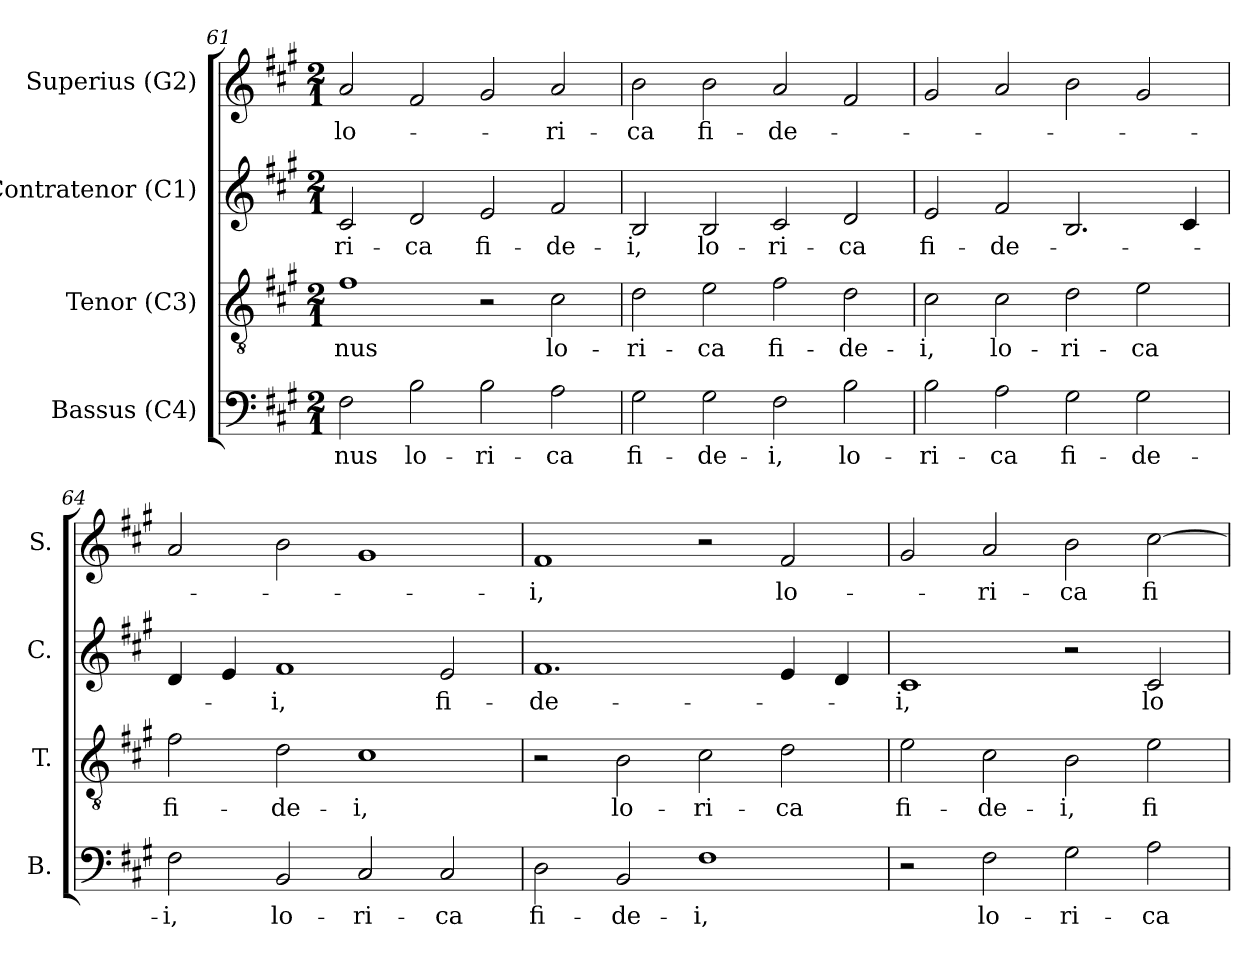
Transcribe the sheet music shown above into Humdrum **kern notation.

**kern	**text	**kern	**text	**kern	**text	**kern	**text
*part4	*part4	*part3	*part3	*part2	*part2	*part1	*part1
*staff4	*staff4	*staff3	*staff3	*staff2	*staff2	*staff1	*staff1
*I"Bassus (C4)	*	*I"Tenor (C3)	*	*I"Contratenor (C1)	*	*I"Superius (G2)	*
*I'B.	*	*I'T.	*	*I'C.	*	*I'S.	*
*clefF4	*	*clefGv2	*	*clefG2	*	*clefG2	*
*	*	*ITrd7c12	*	*ITrd7c12	*	*	*
*k[f#c#g#]	*	*k[f#c#g#]	*	*k[f#c#g#]	*	*k[f#c#g#]	*
*A:	*	*A:	*	*A:	*	*A:	*
*M2/1	*	*M2/1	*	*M2/1	*	*M2/1	*
=61	=61	=61	=61	=61	=61	=61	=61
!	!LO:LY:b:color=#000000	!	!	!	!	!	!
!	!	!	!LO:LY:b:color=#000000	!	!	!	!
!	!	!	!	!	!LO:LY:b:color=#000000	!	!
!	!	!	!	!	!	!	!LO:LY:b:color=#000000
2F#i\	-nus	1F#i	-nus	2C#i/	-ri-	2ai/	lo-
!	!LO:LY:b:color=#000000	!	!	!	!	!	!
!	!	!	!	!	!LO:LY:b:color=#000000	!	!
2Bi\	lo-	.	.	2Di/	-ca	2f#i/	.
!	!LO:LY:b:color=#000000	!	!	!	!	!	!
!	!	!	!	!	!LO:LY:b:color=#000000	!	!
2Bi\	-ri-	2r	.	2Ei/	fi-	2g#i/	.
!	!LO:LY:b:color=#000000	!	!	!	!	!	!
!	!	!	!LO:LY:b:color=#000000	!	!	!	!
!	!	!	!	!	!LO:LY:b:color=#000000	!	!
!	!	!	!	!	!	!	!LO:LY:b:color=#000000
2Ai\	-ca	2C#i\	lo-	2F#i/	-de-	2ai/	-ri-
=62	=62	=62	=62	=62	=62	=62	=62
!	!LO:LY:b:color=#000000	!	!	!	!	!	!
!	!	!	!LO:LY:b:color=#000000	!	!	!	!
!	!	!	!	!	!LO:LY:b:color=#000000	!	!
!	!	!	!	!	!	!	!LO:LY:b:color=#000000
2G#i\	fi-	2Di\	-ri-	2BBi/	-i,	2bi\	-ca
!	!LO:LY:b:color=#000000	!	!	!	!	!	!
!	!	!	!LO:LY:b:color=#000000	!	!	!	!
!	!	!	!	!	!LO:LY:b:color=#000000	!	!
!	!	!	!	!	!	!	!LO:LY:b:color=#000000
2G#i\	-de-	2Ei\	-ca	2BBi/	lo-	2bi\	fi-
!	!LO:LY:b:color=#000000	!	!	!	!	!	!
!	!	!	!LO:LY:b:color=#000000	!	!	!	!
!	!	!	!	!	!LO:LY:b:color=#000000	!	!
!	!	!	!	!	!	!	!LO:LY:b:color=#000000
2F#i\	-i,	2F#i\	fi-	2C#i/	-ri-	2ai/	-de-
!	!LO:LY:b:color=#000000	!	!	!	!	!	!
!	!	!	!LO:LY:b:color=#000000	!	!	!	!
!	!	!	!	!	!LO:LY:b:color=#000000	!	!
2Bi\	lo-	2Di\	-de-	2Di/	-ca	2f#i/	.
=63	=63	=63	=63	=63	=63	=63	=63
!	!LO:LY:b:color=#000000	!	!	!	!	!	!
!	!	!	!LO:LY:b:color=#000000	!	!	!	!
!	!	!	!	!	!LO:LY:b:color=#000000	!	!
2Bi\	-ri-	2C#i\	-i,	2Ei/	fi-	2g#i/	.
!	!LO:LY:b:color=#000000	!	!	!	!	!	!
!	!	!	!LO:LY:b:color=#000000	!	!	!	!
!	!	!	!	!	!LO:LY:b:color=#000000	!	!
2Ai\	-ca	2C#i\	lo-	2F#i/	-de-	2ai/	.
!	!LO:LY:b:color=#000000	!	!	!	!	!	!
!	!	!	!LO:LY:b:color=#000000	!	!	!	!
2G#i\	fi-	2Di\	-ri-	2.BBi/	.	2bi\	.
!	!LO:LY:b:color=#000000	!	!	!	!	!	!
!	!	!	!LO:LY:b:color=#000000	!	!	!	!
2G#i\	-de-	2Ei\	-ca	.	.	2g#i/	.
.	.	.	.	4C#i/	.	.	.
!!LO:PB:g=z
=64	=64	=64	=64	=64	=64	=64	=64
!	!LO:LY:b:color=#000000	!	!	!	!	!	!
!	!	!	!LO:LY:b:color=#000000	!	!	!	!
2F#i\	-i,	2F#i\	fi-	4Di/	.	2ai/	.
.	.	.	.	4Ei/	.	.	.
!	!LO:LY:b:color=#000000	!	!	!	!	!	!
!	!	!	!LO:LY:b:color=#000000	!	!	!	!
!	!	!	!	!	!LO:LY:b:color=#000000	!	!
2BBi/	lo-	2Di\	-de-	1F#i	-i,	2bi\	.
!	!LO:LY:b:color=#000000	!	!	!	!	!	!
!	!	!	!LO:LY:b:color=#000000	!	!	!	!
2C#i/	-ri-	1C#i	-i,	.	.	1g#i	.
!	!LO:LY:b:color=#000000	!	!	!	!	!	!
!	!	!	!	!	!LO:LY:b:color=#000000	!	!
2C#i/	-ca	.	.	2Ei/	fi-	.	.
=65	=65	=65	=65	=65	=65	=65	=65
!	!LO:LY:b:color=#000000	!	!	!	!	!	!
!	!	!	!	!	!LO:LY:b:color=#000000	!	!
!	!	!	!	!	!	!	!LO:LY:b:color=#000000
2Di\	fi-	2r	.	1.F#i	-de-	1f#i	-i,
!	!LO:LY:b:color=#000000	!	!	!	!	!	!
!	!	!	!LO:LY:b:color=#000000	!	!	!	!
2BBi/	-de-	2BBi\	lo-	.	.	.	.
!	!LO:LY:b:color=#000000	!	!	!	!	!	!
!	!	!	!LO:LY:b:color=#000000	!	!	!	!
1F#i	-i,	2C#i\	-ri-	.	.	2r	.
!	!	!	!LO:LY:b:color=#000000	!	!	!	!
!	!	!	!	!	!	!	!LO:LY:b:color=#000000
.	.	2Di\	-ca	4Ei/	.	2f#i/	lo-
.	.	.	.	4Di/	.	.	.
=66	=66	=66	=66	=66	=66	=66	=66
!	!	!	!LO:LY:b:color=#000000	!	!	!	!
!	!	!	!	!	!LO:LY:b:color=#000000	!	!
2r	.	2Ei\	fi-	1C#i	-i,	2g#i/	.
!	!LO:LY:b:color=#000000	!	!	!	!	!	!
!	!	!	!LO:LY:b:color=#000000	!	!	!	!
!	!	!	!	!	!	!	!LO:LY:b:color=#000000
2F#i\	lo-	2C#i\	-de-	.	.	2ai/	-ri-
!	!LO:LY:b:color=#000000	!	!	!	!	!	!
!	!	!	!LO:LY:b:color=#000000	!	!	!	!
!	!	!	!	!	!	!	!LO:LY:b:color=#000000
2G#i\	-ri-	2BBi\	-i,	2r	.	2bi\	-ca
!	!LO:LY:b:color=#000000	!	!	!	!	!	!
!	!	!	!LO:LY:b:color=#000000	!	!	!	!
!	!	!	!	!	!LO:LY:b:color=#000000	!	!
!	!	!	!	!	!	!	!LO:LY:b:color=#000000
2Ai\	-ca	2Ei\	fi-	2C#i/	lo-	[2cc#i\	fi-
=	=	=	=	=	=	=	=
*-	*-	*-	*-	*-	*-	*-	*-
